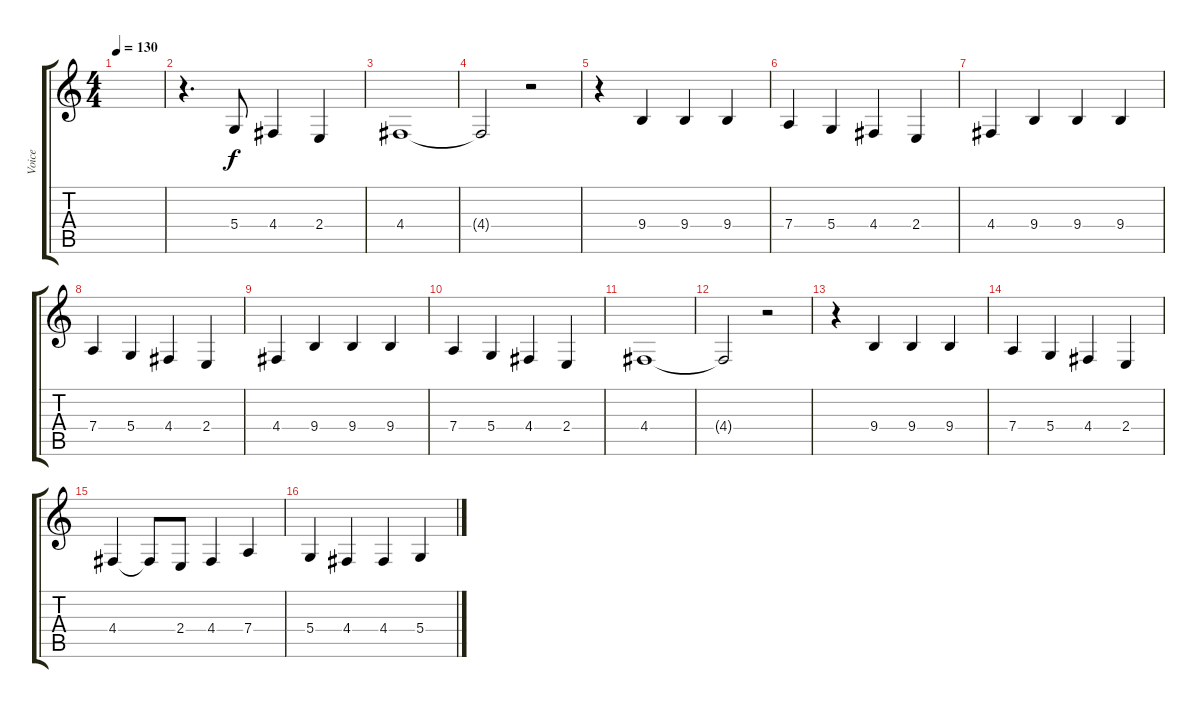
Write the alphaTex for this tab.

\track ("Voice" "Voice") {instrument cello}
\staff {score tabs}
\tuning (E4 B3 G3 D3 A2 E2) {hide}
\ts (4 4)
\tempo 130
\clef g2
\ks c
|
r.4{d} 5.4.8 4.4.4 2.4.4 |
4.4.1 |
4.4{t}.2 r.2 |
r.4 9.4.4 9.4.4 9.4.4 |
7.4.4 5.4.4 4.4.4 2.4.4 |
4.4.4 9.4.4 9.4.4 9.4.4 |
7.4.4 5.4.4 4.4.4 2.4.4 |
4.4.4 9.4.4 9.4.4 9.4.4 |
7.4.4 5.4.4 4.4.4 2.4.4 |
4.4.1 |
4.4{t}.2 r.2 |
r.4 9.4.4 9.4.4 9.4.4 |
7.4.4 5.4.4 4.4.4 2.4.4 |
4.4.4 4.4{t}.8 2.4.8 4.4.4 7.4.4 |
5.4.4 4.4.4 4.4.4 5.4.4
